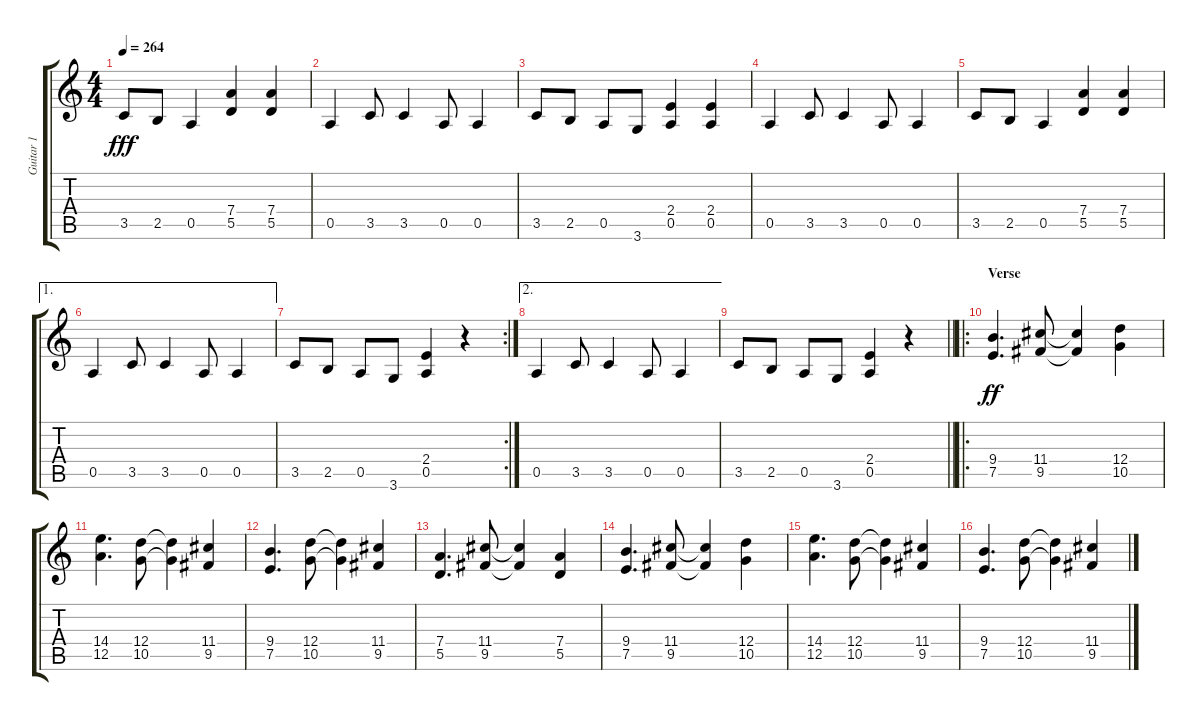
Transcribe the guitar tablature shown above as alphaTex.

\track ("Guitar 1" "Guitar 1") {instrument distortionguitar}
\staff {score tabs}
\tuning (E4 B3 G3 D3 A2 E2) {hide}
\ts (4 4)
\tempo 264
\clef g2
\ks c
3.5.8{dy fff} 2.5.8 0.5.4 (7.4 5.5).4 (7.4 5.5).4 |
0.5.4 3.5.8 3.5.4 0.5.8 0.5.4 |
3.5.8 2.5.8 0.5.8 3.6.8 (2.4 0.5).4 (2.4 0.5).4 |
0.5.4 3.5.8 3.5.4 0.5.8 0.5.4 |
3.5.8 2.5.8 0.5.4 (7.4 5.5).4 (7.4 5.5).4 |
\ae 1
0.5.4 3.5.8 3.5.4 0.5.8 0.5.4 |
\rc 2
3.5.8 2.5.8 0.5.8 3.6.8 (2.4 0.5).4 r.4 |
\ae 2
0.5.4 3.5.8 3.5.4 0.5.8 0.5.4 |
\barLineRight lightlight
3.5.8 2.5.8 0.5.8 3.6.8 (2.4 0.5).4 r.4 |
\ro
\section ("" "Verse")
(9.4 7.5).4{d dy ff} (11.4 9.5).8 (11.4{t} 9.5{t}).4 (12.4 10.5).4 |
(14.4 12.5).4{d} (12.4 10.5).8 (12.4{t} 10.5{t}).4 (11.4 9.5).4 |
(9.4 7.5).4{d} (12.4 10.5).8 (12.4{t} 10.5{t}).4 (11.4 9.5).4 |
(7.4 5.5).4{d} (11.4 9.5).8 (11.4{t} 9.5{t}).4 (7.4 5.5).4 |
(9.4 7.5).4{d} (11.4 9.5).8 (11.4{t} 9.5{t}).4 (12.4 10.5).4 |
(14.4 12.5).4{d} (12.4 10.5).8 (12.4{t} 10.5{t}).4 (11.4 9.5).4 |
(9.4 7.5).4{d} (12.4 10.5).8 (12.4{t} 10.5{t}).4 (11.4 9.5).4
